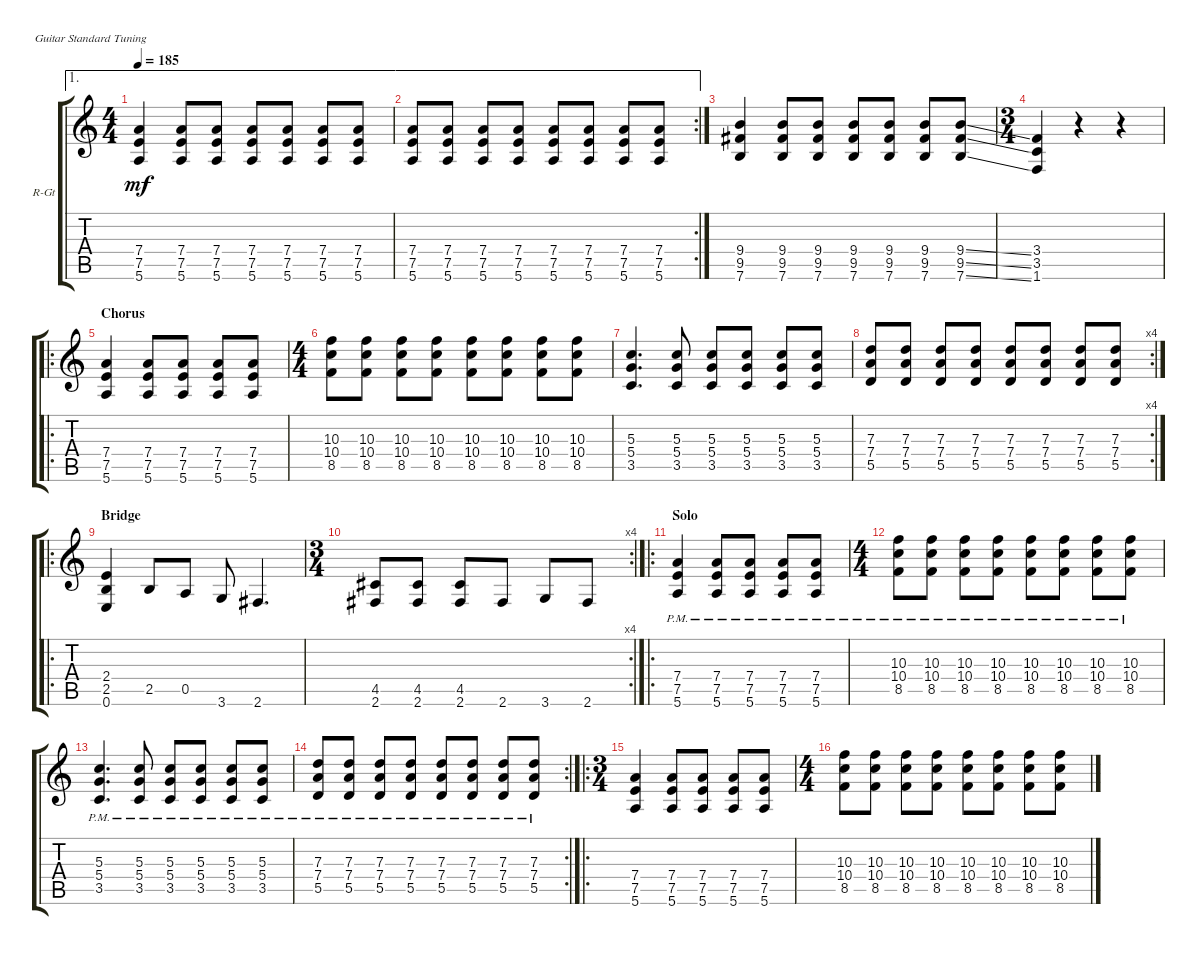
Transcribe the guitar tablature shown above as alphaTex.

\defaultSystemsLayout 4
\bracketExtendMode groupsimilarinstruments
\firstSystemTrackNameOrientation horizontal
\otherSystemsTrackNameOrientation horizontal
\track ("Rhythm" "R-Gt") {instrument acousticguitarsteel}
\staff {score tabs}
\tuning (E4 B3 G3 D3 A2 E2)
\ae 1
\ts (4 4)
\tempo 185
\clef g2
\ks c
(5.6 7.5 7.4).4{dy mf} (5.6 7.5 7.4).8 (5.6 7.5 7.4).8 (5.6 7.5 7.4).8 (5.6 7.5 7.4).8 (5.6 7.5 7.4).8 (5.6 7.5 7.4).8 |
\ae 1
\rc 2
(5.6 7.5 7.4).8 (5.6 7.5 7.4).8 (5.6 7.5 7.4).8 (5.6 7.5 7.4).8 (7.4 7.5 5.6).8 (5.6 7.5 7.4).8 (7.4 7.5 5.6).8 (7.4 7.5 5.6).8 |
(7.6 9.5 9.4).4 (7.6 9.5 9.4).8 (9.4 9.5 7.6).8 (7.6 9.5 9.4).8 (9.4 9.5 7.6).8 (9.5 9.4 7.6).8 (9.5{ss} 9.4{ss} 7.6{ss}).8 |
\ts (3 4)
(1.6 3.5 3.4).4 r.4 r.4 |
\ro
\section ("" "Chorus")
(7.5 7.4 5.6).4 (7.4 7.5 5.6).8 (7.5 7.4 5.6).8 (7.4 7.5 5.6).8 (7.5 7.4 5.6).8 |
\ts (4 4)
(10.4 8.5 10.3).8 (10.4 8.5 10.3).8 (10.4 8.5 10.3).8 (10.4 8.5 10.3).8 (10.4 8.5 10.3).8 (10.4 8.5 10.3).8 (10.4 8.5 10.3).8 (8.5 10.4 10.3).8 |
(3.5 5.4 5.3).4{d} (3.5 5.4 5.3).8 (3.5 5.4 5.3).8 (3.5 5.4 5.3).8 (3.5 5.4 5.3).8 (5.3 5.4 3.5).8 |
\rc 4
(5.5 7.4 7.3).8 (5.5 7.4 7.3).8 (5.5 7.4 7.3).8 (5.5 7.4 7.3).8 (5.5 7.4 7.3).8 (5.5 7.4 7.3).8 (5.5 7.4 7.3).8 (5.5 7.4 7.3).8 |
\ro
\section ("" "Bridge")
(0.6 2.5 2.4).4 2.5.8 0.5.8 3.6.8 2.6.4{d} |
\rc 4
\ts (3 4)
(2.6 4.5).8 (2.6 4.5).8 (2.6 4.5).8 2.6.8 3.6.8 2.6.8 |
\ro
\section ("" "Solo")
(7.5{pm} 7.4{pm} 5.6{pm}).4 (7.4{pm} 7.5{pm} 5.6{pm}).8 (7.5{pm} 7.4{pm} 5.6{pm}).8 (7.4{pm} 7.5{pm} 5.6{pm}).8 (7.5{pm} 7.4{pm} 5.6{pm}).8 |
\ts (4 4)
(10.4{pm} 8.5{pm} 10.3{pm}).8 (10.4{pm} 8.5{pm} 10.3{pm}).8 (10.4{pm} 8.5{pm} 10.3{pm}).8 (10.4{pm} 8.5{pm} 10.3{pm}).8 (10.4{pm} 8.5{pm} 10.3{pm}).8 (10.4{pm} 8.5{pm} 10.3{pm}).8 (10.4{pm} 8.5{pm} 10.3{pm}).8 (8.5{pm} 10.4{pm} 10.3{pm}).8 |
(3.5{pm} 5.4{pm} 5.3{pm}).4{d} (3.5{pm} 5.4{pm} 5.3{pm}).8 (3.5{pm} 5.4{pm} 5.3{pm}).8 (3.5{pm} 5.4{pm} 5.3{pm}).8 (3.5{pm} 5.4{pm} 5.3{pm}).8 (5.3{pm} 5.4{pm} 3.5{pm}).8 |
\rc 2
(5.5{pm} 7.4{pm} 7.3{pm}).8 (5.5{pm} 7.4{pm} 7.3{pm}).8 (5.5{pm} 7.4{pm} 7.3{pm}).8 (5.5{pm} 7.4{pm} 7.3{pm}).8 (5.5{pm} 7.4{pm} 7.3{pm}).8 (5.5{pm} 7.4{pm} 7.3{pm}).8 (5.5{pm} 7.4{pm} 7.3{pm}).8 (5.5{pm} 7.4{pm} 7.3{pm}).8 |
\ro
\ts (3 4)
(7.5 7.4 5.6).4 (7.4 7.5 5.6).8 (7.5 7.4 5.6).8 (7.4 7.5 5.6).8 (7.5 7.4 5.6).8 |
\ts (4 4)
(10.4 8.5 10.3).8 (10.4 8.5 10.3).8 (10.4 8.5 10.3).8 (10.4 8.5 10.3).8 (10.4 8.5 10.3).8 (10.4 8.5 10.3).8 (10.4 8.5 10.3).8 (8.5 10.4 10.3).8
